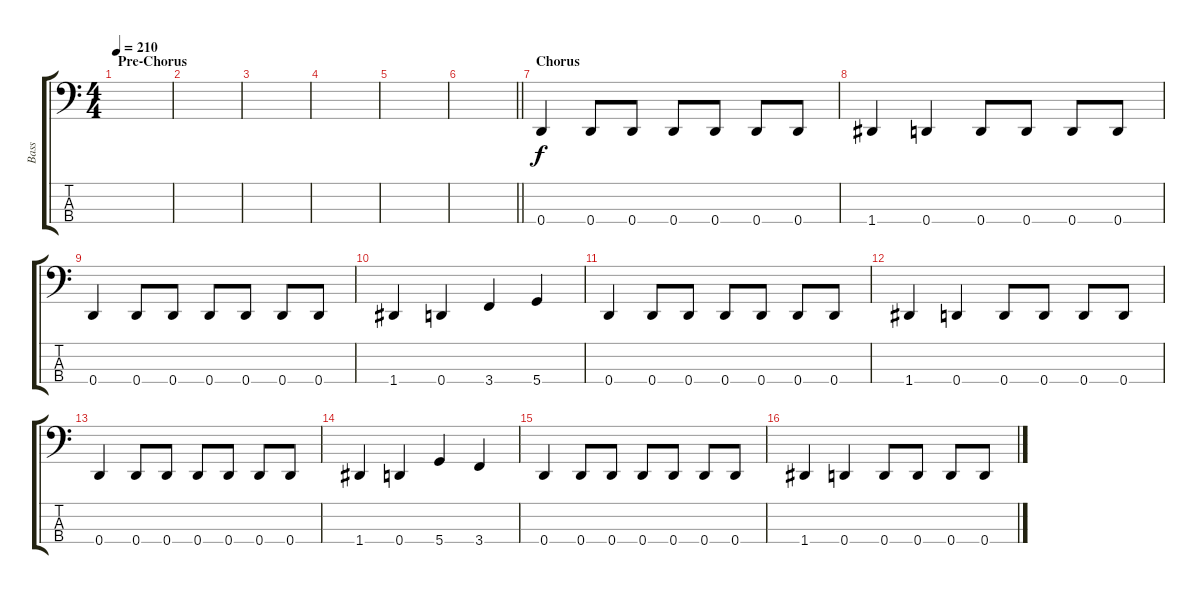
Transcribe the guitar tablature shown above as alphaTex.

\track ("Bass" "Bass") {instrument electricbassfinger}
\staff {score tabs}
\tuning (G2 D2 A1 D1) {hide}
\ts (4 4)
\section ("" "Pre-Chorus")
\tempo 210
\clef f4
\ks c
|
|
|
|
|
\barLineRight lightlight
|
\section ("" "Chorus")
0.4.4 0.4.8 0.4.8 0.4.8 0.4.8 0.4.8 0.4.8 |
1.4.4 0.4.4 0.4.8 0.4.8 0.4.8 0.4.8 |
0.4.4 0.4.8 0.4.8 0.4.8 0.4.8 0.4.8 0.4.8 |
1.4.4 0.4.4 3.4.4 5.4.4 |
0.4.4 0.4.8 0.4.8 0.4.8 0.4.8 0.4.8 0.4.8 |
1.4.4 0.4.4 0.4.8 0.4.8 0.4.8 0.4.8 |
0.4.4 0.4.8 0.4.8 0.4.8 0.4.8 0.4.8 0.4.8 |
1.4.4 0.4.4 5.4.4 3.4.4 |
0.4.4 0.4.8 0.4.8 0.4.8 0.4.8 0.4.8 0.4.8 |
1.4.4 0.4.4 0.4.8 0.4.8 0.4.8 0.4.8
